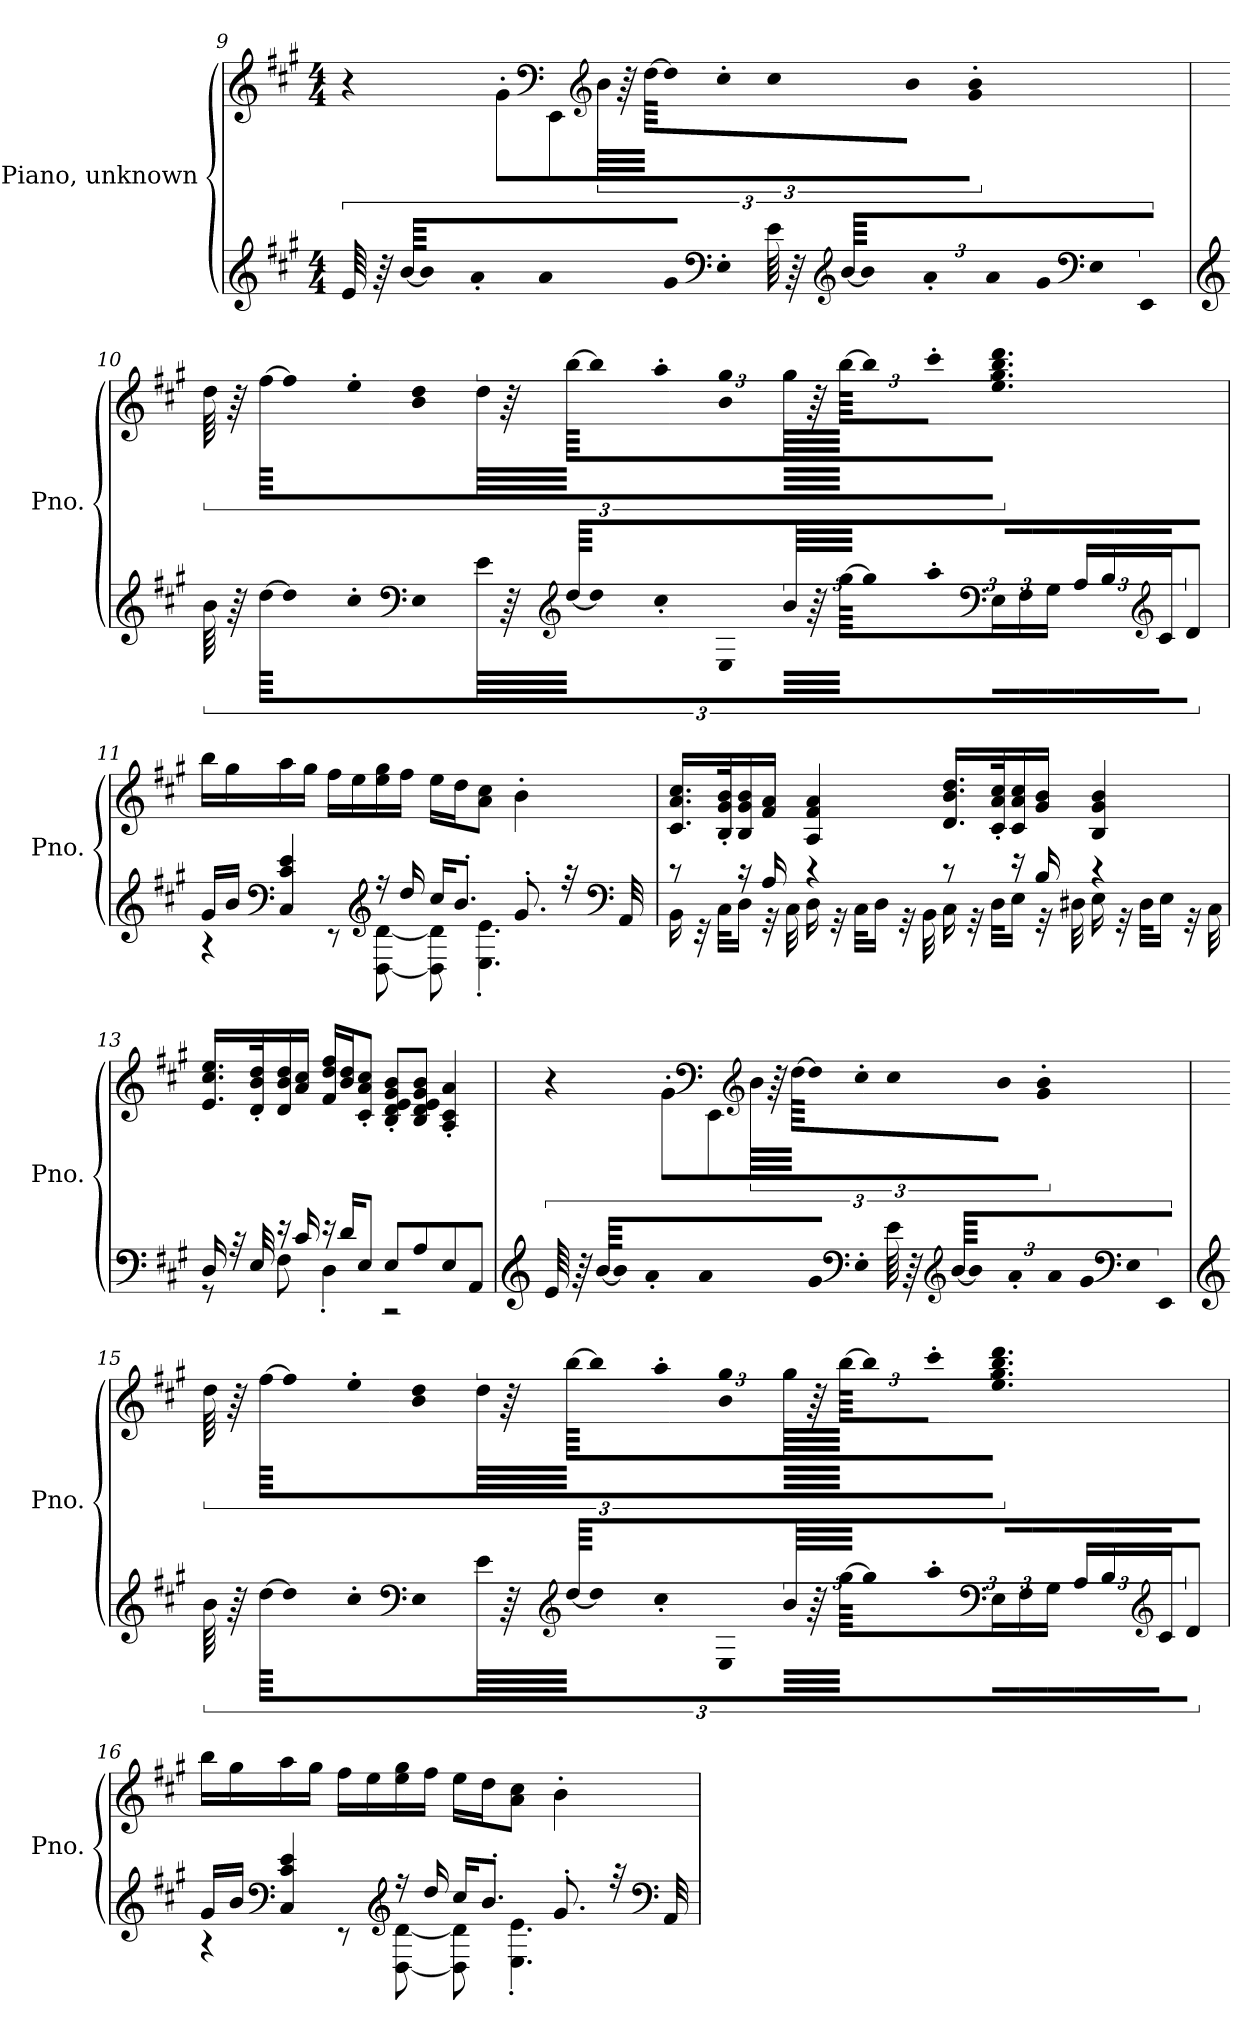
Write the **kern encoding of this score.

**kern	**kern
*part1	*part1
*staff2	*staff1
*I"Piano, unknown	*
*I'Pno.	*
!!LO:LB:g=z
*clefG2	*clefG2
*k[f#c#g#]	*k[f#c#g#]
*M4/4	*M4/4
=9	=9
96e/	4r
96r	.
[96b/KKLL	.
16b/]	.
32a'/K	.
16a/	.
16g#/JJ	.
*clefF4	*
4E'\	8g#'/L
*	*clefF4
.	8EE/
*	*clefG2
96e\	96b/Jkkk
96r	96r
*clefG2	*
[96b/KKLL	[96dd\KKLL
16b/]	16dd\]
32a'/K	32cc#'\K
16a/	16cc#\
16g#/J	16b\JJ
*clefF4	*
8E/	4g#/' 4b/'
8EE/J	.
!!LO:LB:g=z
=10	=10
*clefG2	*
96b\	96dd\
96r	96r
[96dd\KKLL	[96ff#\KKLL
16dd\]	16ff#\]
32cc#'\JK	32ee'\JK
*clefF4	*
8E\	8b\ 8dd\
96e\Jkkk	96dd\Jkkk
96r	96r
*clefG2	*
[96dd/KKLL	[96bb\KKLL
16dd/]	16bb\]
32cc#'/JK	32aa'\JK
8E/	8b\ 8gg#\
96b/Jkkk	96gg#\Jkkk
96r	96r
[96gg#\KKLL	[96bb\KKLL
16gg#\]	16bb\]
32aa'\K	32ccc#'\JJk
*clefF4	*
*Xbrackettup	*
24E\	4.ee\ 4.gg#\ 4.bb\ 4.ddd\
24F#\	.
24G#\JJ	.
24A/LL	.
24B/	.
*clefG2	*
24c#/J	.
8d/J	.
!!LO:PB:g=z
=11	=11
*^	*
16g#/LL	4r	16bb\LL
16b/JJ	.	16gg#\
*clefF4	*	*
4C#/ 4c#/ 4e/	.	16aa\
.	.	16gg#\JJ
.	8r	16ff#\LL
.	.	16ee\
*clefG2	*	*
16r	[8D\ [8d\	16ee\ 16gg#\
16dd/	.	16ff#\JJ
16cc#/KL	8D\] 8d\]	16ee\LL
8.b'/J	.	16dd\J
.	4.E\' 4.e\'	8a\ 8cc#\J
8.g#'/	.	4b'\
32r	.	.
*clefF4	*	*
32AA/	.	.
!!LO:LB:g=z
=12	=12	=12
8r	16BB\	16.c#/ 16.a/ 16.cc#/LL
.	32r	.
.	32C#\KLL	32B/' 32g#/' 32b/'K
16r	16D\JJ	16B/ 16g#/ 16b/
16A/	32r	16f#/ 16a/JJ
.	32C#\	.
4r	16D\	4A/ 4f#/ 4a/
.	32r	.
.	32C#\KLL	.
.	16D\JJ	.
.	32r	.
.	32BB\	.
8r	16C#\	16.d/ 16.b/ 16.dd/LL
.	32r	.
.	32D\KLL	32c#/' 32a/' 32cc#/'K
16r	16E\JJ	16c#/ 16a/ 16cc#/
16B/	32r	16g#/ 16b/JJ
.	32D#X\	.
4r	16E\	4B/ 4g#/ 4b/
.	32r	.
.	32D#\KLL	.
.	16E\JJ	.
.	32r	.
.	32C#\	.
=13	=13	=13
16D/	8r	16.e/ 16.cc#/ 16.ee/LL
32r	.	.
32E/	.	32d/' 32b/' 32dd/'K
16r	8F#\	16d/ 16b/ 16dd/
16c#/	.	16a/ 16cc#/JJ
16r	4D'\	16f#/ 16dd/ 16ff#/LL
16d/KL	.	16b/ 16dd/J
8E/J	.	8c#/' 8a/' 8cc#/'J
8E/L	2r	8B/' 8d/' 8e/' 8g#/' 8b/'L
8A/	.	8B/ 8d/ 8e/ 8g#/ 8b/J
8E/	.	4A/' 4c#/' 4a/'
8AA/J	.	.
*v	*v	*
!!LO:LB:g=z
=14	=14
*clefG2	*
*brackettup	*
96e/	4r
96r	.
[96b/KKLL	.
16b/]	.
32a'/K	.
16a/	.
16g#/JJ	.
*clefF4	*
4E'\	8g#'/L
*	*clefF4
.	8EE/
*	*clefG2
96e\	96b/Jkkk
96r	96r
*clefG2	*
[96b/KKLL	[96dd\KKLL
16b/]	16dd\]
32a'/K	32cc#'\K
16a/	16cc#\
16g#/J	16b\JJ
*clefF4	*
8E/	4g#/' 4b/'
8EE/J	.
!!LO:LB:g=z
=15	=15
*clefG2	*
96b\	96dd\
96r	96r
[96dd\KKLL	[96ff#\KKLL
16dd\]	16ff#\]
32cc#'\JK	32ee'\JK
*clefF4	*
8E\	8b\ 8dd\
96e\Jkkk	96dd\Jkkk
96r	96r
*clefG2	*
[96dd/KKLL	[96bb\KKLL
16dd/]	16bb\]
32cc#'/JK	32aa'\JK
8E/	8b\ 8gg#\
96b/Jkkk	96gg#\Jkkk
96r	96r
[96gg#\KKLL	[96bb\KKLL
16gg#\]	16bb\]
32aa'\K	32ccc#'\JJk
*clefF4	*
*Xbrackettup	*
24E\	4.ee\ 4.gg#\ 4.bb\ 4.ddd\
24F#\	.
24G#\JJ	.
24A/LL	.
24B/	.
*clefG2	*
24c#/J	.
8d/J	.
!!LO:LB:g=z
=16	=16
*^	*
16g#/LL	4r	16bb\LL
16b/JJ	.	16gg#\
*clefF4	*	*
4C#/ 4c#/ 4e/	.	16aa\
.	.	16gg#\JJ
.	8r	16ff#\LL
.	.	16ee\
*clefG2	*	*
16r	[8D\ [8d\	16ee\ 16gg#\
16dd/	.	16ff#\JJ
16cc#/KL	8D\] 8d\]	16ee\LL
8.b'/J	.	16dd\J
.	4.E\' 4.e\'	8a\ 8cc#\J
8.g#'/	.	4b'\
32r	.	.
*clefF4	*	*
32AA/	.	.
*v	*v	*
=	=
*-	*-
